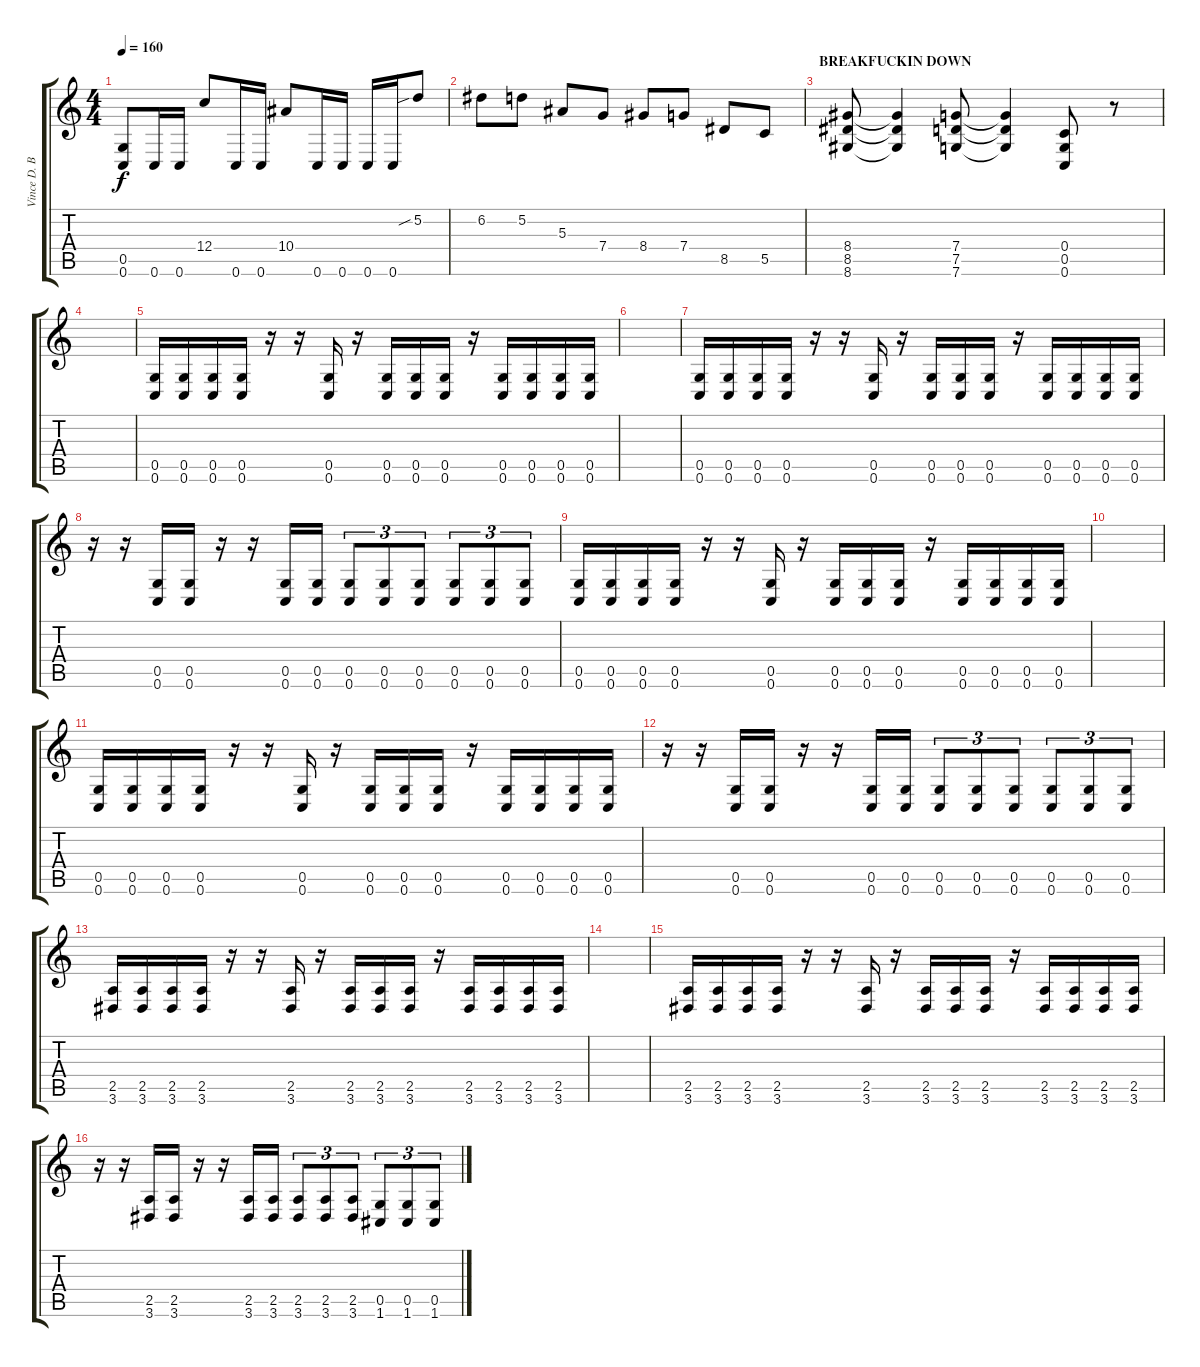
\track ("Vince D. Bourassa" "Vince D. B") {instrument distortionguitar}
\staff {score tabs}
\tuning (D4 A3 F3 C3 G2 C2) {hide}
\ts (4 4)
\tempo 160
\clef g2
\ks c
(0.5 0.6).8{dy f} 0.6.16 0.6.16 12.4.8 0.6.16 0.6.16 10.4.8 0.6.16 0.6.16 0.6.16 0.6.16 5.2{sib}.8 |
6.2.8 5.2.8 5.3.8 7.4.8 8.4.8 7.4.8 8.5.8 5.5.8 |
\section ("" "BREAKFUCKIN DOWN")
(8.4 8.5 8.6).8 (8.4{t} 8.5{t} 8.6{t}).4 (7.4 7.5 7.6).8 (7.4{t} 7.5{t} 7.6{t}).4 (0.4 0.5 0.6).8 r.8 |
|
(0.5 0.6).16 (0.5 0.6).16 (0.5 0.6).16 (0.5 0.6).16 r.16 r.16 (0.5 0.6).16 r.16 (0.5 0.6).16 (0.5 0.6).16 (0.5 0.6).16 r.16 (0.5 0.6).16 (0.5 0.6).16 (0.5 0.6).16 (0.5 0.6).16 |
|
(0.5 0.6).16 (0.5 0.6).16 (0.5 0.6).16 (0.5 0.6).16 r.16 r.16 (0.5 0.6).16 r.16 (0.5 0.6).16 (0.5 0.6).16 (0.5 0.6).16 r.16 (0.5 0.6).16 (0.5 0.6).16 (0.5 0.6).16 (0.5 0.6).16 |
r.16 r.16 (0.5 0.6).16 (0.5 0.6).16 r.16 r.16 (0.5 0.6).16 (0.5 0.6).16 (0.5 0.6).8{tu (3 2)} (0.5 0.6).8{tu (3 2)} (0.5 0.6).8{tu (3 2)} (0.5 0.6).8{tu (3 2)} (0.5 0.6).8{tu (3 2)} (0.5 0.6).8{tu (3 2)} |
(0.5 0.6).16 (0.5 0.6).16 (0.5 0.6).16 (0.5 0.6).16 r.16 r.16 (0.5 0.6).16 r.16 (0.5 0.6).16 (0.5 0.6).16 (0.5 0.6).16 r.16 (0.5 0.6).16 (0.5 0.6).16 (0.5 0.6).16 (0.5 0.6).16 |
|
(0.5 0.6).16 (0.5 0.6).16 (0.5 0.6).16 (0.5 0.6).16 r.16 r.16 (0.5 0.6).16 r.16 (0.5 0.6).16 (0.5 0.6).16 (0.5 0.6).16 r.16 (0.5 0.6).16 (0.5 0.6).16 (0.5 0.6).16 (0.5 0.6).16 |
r.16 r.16 (0.5 0.6).16 (0.5 0.6).16 r.16 r.16 (0.5 0.6).16 (0.5 0.6).16 (0.5 0.6).8{tu (3 2)} (0.5 0.6).8{tu (3 2)} (0.5 0.6).8{tu (3 2)} (0.5 0.6).8{tu (3 2)} (0.5 0.6).8{tu (3 2)} (0.5 0.6).8{tu (3 2)} |
(2.5 3.6).16 (2.5 3.6).16 (2.5 3.6).16 (2.5 3.6).16 r.16 r.16 (2.5 3.6).16 r.16 (2.5 3.6).16 (2.5 3.6).16 (2.5 3.6).16 r.16 (2.5 3.6).16 (2.5 3.6).16 (2.5 3.6).16 (2.5 3.6).16 |
|
(2.5 3.6).16 (2.5 3.6).16 (2.5 3.6).16 (2.5 3.6).16 r.16 r.16 (2.5 3.6).16 r.16 (2.5 3.6).16 (2.5 3.6).16 (2.5 3.6).16 r.16 (2.5 3.6).16 (2.5 3.6).16 (2.5 3.6).16 (2.5 3.6).16 |
r.16 r.16 (2.5 3.6).16 (2.5 3.6).16 r.16 r.16 (2.5 3.6).16 (2.5 3.6).16 (2.5 3.6).8{tu (3 2)} (2.5 3.6).8{tu (3 2)} (2.5 3.6).8{tu (3 2)} (0.5 1.6).8{tu (3 2)} (0.5 1.6).8{tu (3 2)} (0.5 1.6).8{tu (3 2)}
